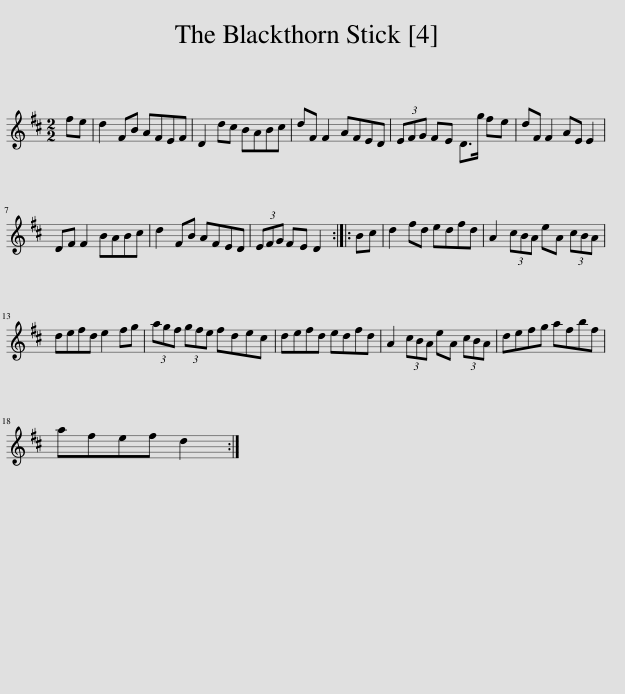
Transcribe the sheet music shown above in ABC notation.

X:1
L:1/8
M:2/2
I:linebreak $
K:D
V:1 treble
V:1
 fe | d2 FB AFEF | D2 dc BABc | dF F2 AFED | (3EFG FE D>g fe | %5
 dF F2 AE E2 |$ DF F2 BABc | d2 FB AFED | (3EFG FE D2 :: Bc | %10
 d2 fd edfd | A2 (3cBA eA (3cBA |$ defd e2 fg | (3agf (3gfe fdec | defd edfd | %15
 A2 (3cBA eA (3cBA | defg afbf |$ afef d2 :| %18
